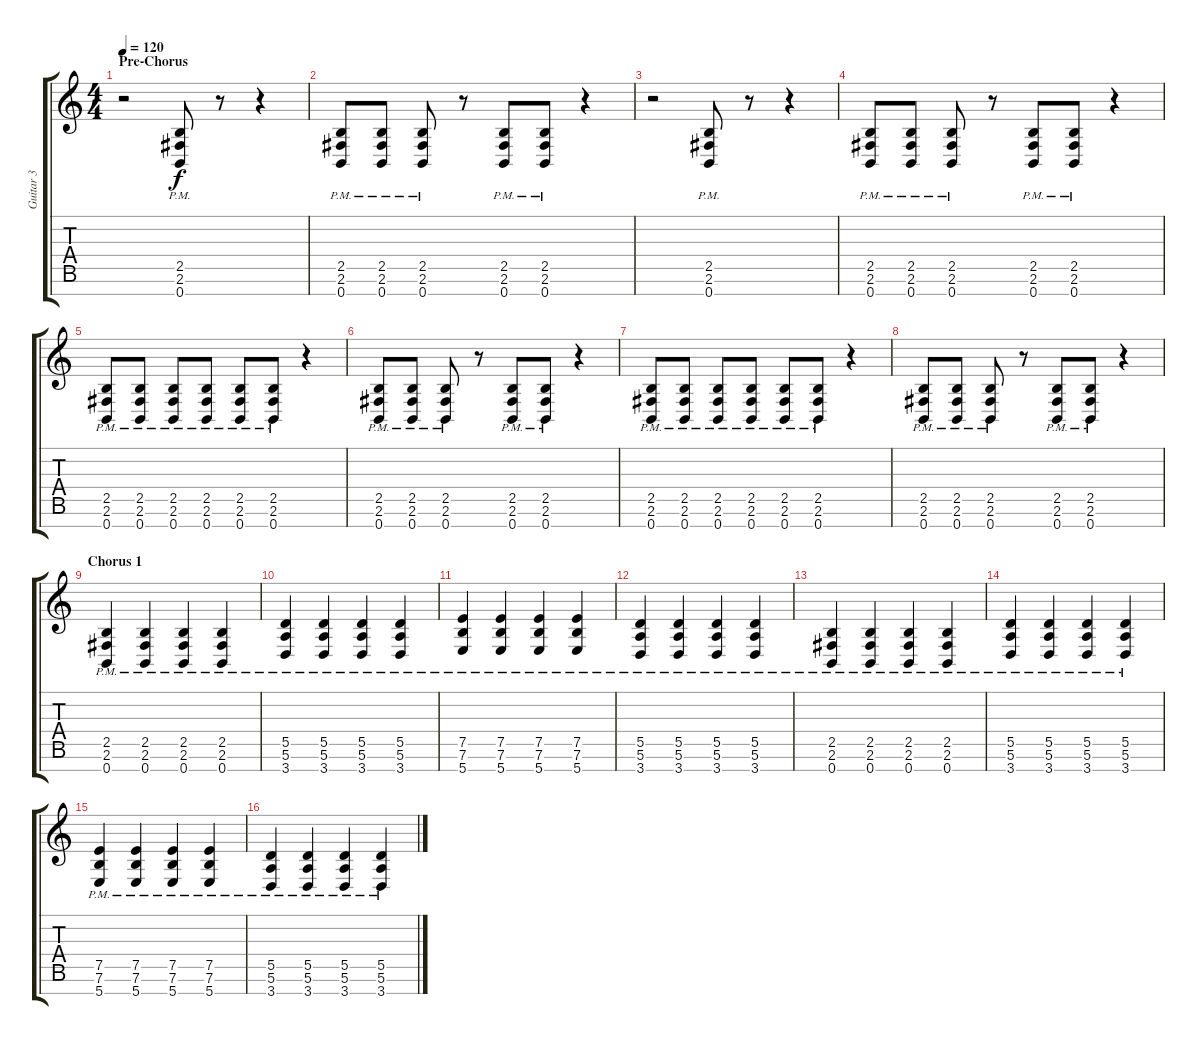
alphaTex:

\track ("Guitar 3" "Guitar 3") {instrument overdrivenguitar}
\staff {score tabs}
\tuning (E4 B3 G3 D3 A2 E2 B1) {hide}
\ts (4 4)
\section ("" "Pre-Chorus")
\tempo 120
\clef g2
\ks c
r.2{dy f} (2.5{pm} 2.6{pm} 0.7{pm}).8 r.8 r.4 |
(2.5{pm} 2.6{pm} 0.7{pm}).8 (2.5{pm} 2.6{pm} 0.7{pm}).8 (2.5{pm} 2.6{pm} 0.7{pm}).8 r.8 (2.5{pm} 2.6{pm} 0.7{pm}).8 (2.5{pm} 2.6{pm} 0.7{pm}).8 r.4 |
r.2 (2.5{pm} 2.6{pm} 0.7{pm}).8 r.8 r.4 |
(2.5{pm} 2.6{pm} 0.7{pm}).8 (2.5{pm} 2.6{pm} 0.7{pm}).8 (2.5{pm} 2.6{pm} 0.7{pm}).8 r.8 (2.5{pm} 2.6{pm} 0.7{pm}).8 (2.5{pm} 2.6{pm} 0.7{pm}).8 r.4 |
(2.5{pm} 2.6{pm} 0.7{pm}).8{instrument overdrivenguitar} (2.5{pm} 2.6{pm} 0.7{pm}).8 (2.5{pm} 2.6{pm} 0.7{pm}).8 (2.5{pm} 2.6{pm} 0.7{pm}).8 (2.5{pm} 2.6{pm} 0.7{pm}).8 (2.5{pm} 2.6{pm} 0.7{pm}).8 r.4 |
(2.5{pm} 2.6{pm} 0.7{pm}).8 (2.5{pm} 2.6{pm} 0.7{pm}).8 (2.5{pm} 2.6{pm} 0.7{pm}).8 r.8 (2.5{pm} 2.6{pm} 0.7{pm}).8 (2.5{pm} 2.6{pm} 0.7{pm}).8 r.4 |
(2.5{pm} 2.6{pm} 0.7{pm}).8 (2.5{pm} 2.6{pm} 0.7{pm}).8 (2.5{pm} 2.6{pm} 0.7{pm}).8 (2.5{pm} 2.6{pm} 0.7{pm}).8 (2.5{pm} 2.6{pm} 0.7{pm}).8 (2.5{pm} 2.6{pm} 0.7{pm}).8 r.4 |
(2.5{pm} 2.6{pm} 0.7{pm}).8 (2.5{pm} 2.6{pm} 0.7{pm}).8 (2.5{pm} 2.6{pm} 0.7{pm}).8 r.8 (2.5{pm} 2.6{pm} 0.7{pm}).8 (2.5{pm} 2.6{pm} 0.7{pm}).8 r.4 |
\section ("" "Chorus 1")
(2.5{pm} 2.6{pm} 0.7{pm}).4 (2.5{pm} 2.6{pm} 0.7{pm}).4 (2.5{pm} 2.6{pm} 0.7{pm}).4 (2.5{pm} 2.6{pm} 0.7{pm}).4 |
(5.5{pm} 5.6{pm} 3.7{pm}).4 (5.5{pm} 5.6{pm} 3.7{pm}).4 (5.5{pm} 5.6{pm} 3.7{pm}).4 (5.5{pm} 5.6{pm} 3.7{pm}).4 |
(7.5{pm} 7.6{pm} 5.7{pm}).4 (7.5{pm} 7.6{pm} 5.7{pm}).4 (7.5{pm} 7.6{pm} 5.7{pm}).4 (7.5{pm} 7.6{pm} 5.7{pm}).4 |
(5.5{pm} 5.6{pm} 3.7{pm}).4 (5.5{pm} 5.6{pm} 3.7{pm}).4 (5.5{pm} 5.6{pm} 3.7{pm}).4 (5.5{pm} 5.6{pm} 3.7{pm}).4 |
(2.5{pm} 2.6{pm} 0.7{pm}).4 (2.5{pm} 2.6{pm} 0.7{pm}).4 (2.5{pm} 2.6{pm} 0.7{pm}).4 (2.5{pm} 2.6{pm} 0.7{pm}).4 |
(5.5{pm} 5.6{pm} 3.7{pm}).4 (5.5{pm} 5.6{pm} 3.7{pm}).4 (5.5{pm} 5.6{pm} 3.7{pm}).4 (5.5{pm} 5.6{pm} 3.7{pm}).4 |
(7.5{pm} 7.6{pm} 5.7{pm}).4 (7.5{pm} 7.6{pm} 5.7{pm}).4 (7.5{pm} 7.6{pm} 5.7{pm}).4 (7.5{pm} 7.6{pm} 5.7{pm}).4 |
(5.5{pm} 5.6{pm} 3.7{pm}).4 (5.5{pm} 5.6{pm} 3.7{pm}).4 (5.5{pm} 5.6{pm} 3.7{pm}).4 (5.5{pm} 5.6{pm} 3.7{pm}).4
